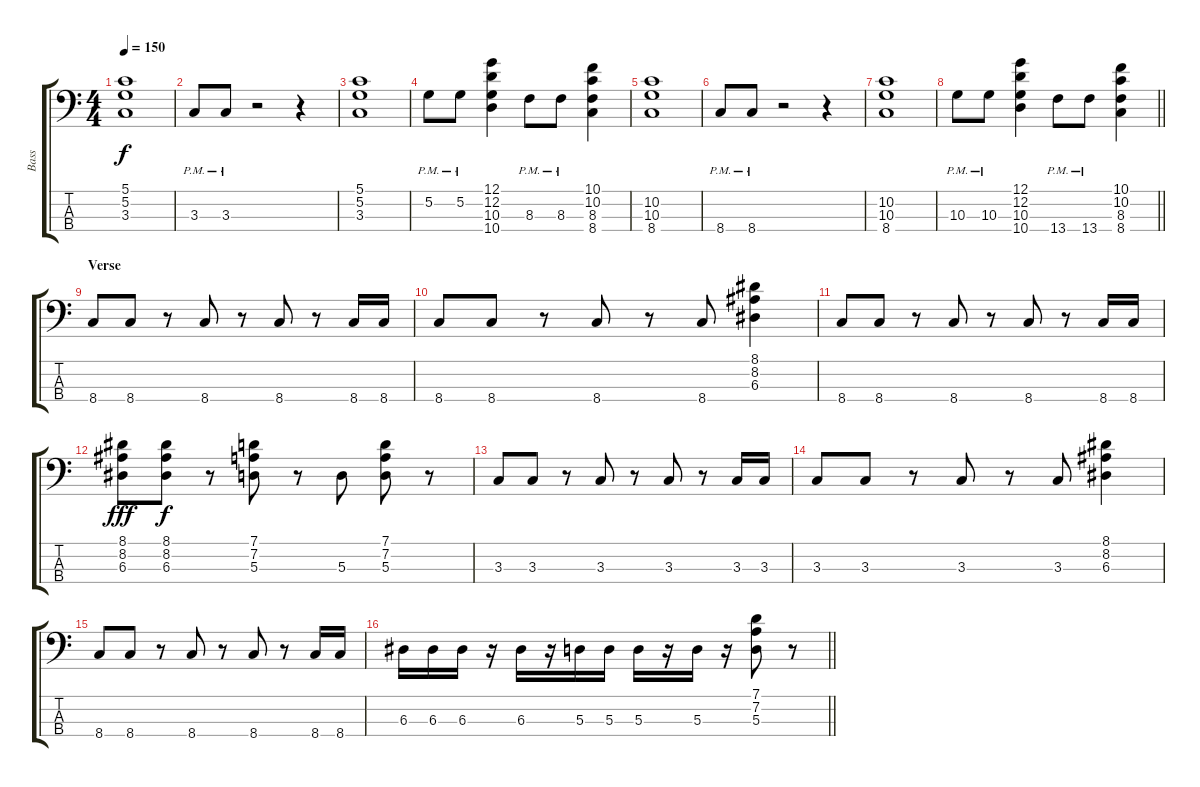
\track ("Bass" "Bass") {instrument electricbassfinger}
\staff {score tabs}
\tuning (G2 D2 A1 E1) {hide}
\ts (4 4)
\tempo 150
\clef f4
\ks c
(5.1 5.2 3.3).1{dy f instrument electricbassfinger} |
3.3{pm}.8 3.3{pm}.8 r.2 r.4 |
(5.1 5.2 3.3).1 |
5.2{pm}.8 5.2{pm}.8 (12.1 12.2 10.3 10.4).4 8.3{pm}.8 8.3{pm}.8 (10.1 10.2 8.3 8.4).4 |
(10.2 10.3 8.4).1 |
8.4{pm}.8 8.4{pm}.8 r.2 r.4 |
(10.2 10.3 8.4).1 |
\barLineRight lightlight
10.3{pm}.8 10.3{pm}.8 (12.1 12.2 10.3 10.4).4 13.4{pm}.8 13.4{pm}.8 (10.1 10.2 8.3 8.4).4 |
\section ("" "Verse")
8.4.8 8.4.8 r.8 8.4.8 r.8 8.4.8 r.8 8.4.16 8.4.16 |
8.4.8 8.4.8 r.8 8.4.8 r.8 8.4.8 (8.1 8.2 6.3).4 |
8.4.8 8.4.8 r.8 8.4.8 r.8 8.4.8 r.8 8.4.16 8.4.16 |
(8.1 8.2 6.3).8{dy fff} (8.1 8.2 6.3).8{dy f} r.8 (7.1 7.2 5.3).8 r.8 5.3.8 (7.1 7.2 5.3).8 r.8 |
3.3.8 3.3.8 r.8 3.3.8 r.8 3.3.8 r.8 3.3.16 3.3.16 |
3.3.8 3.3.8 r.8 3.3.8 r.8 3.3.8 (8.1 8.2 6.3).4 |
8.4.8 8.4.8 r.8 8.4.8 r.8 8.4.8 r.8 8.4.16 8.4.16 |
\barLineRight lightlight
6.3.16 6.3.16 6.3.16 r.16 6.3.16 r.16 5.3.16 5.3.16 5.3.16 r.16 5.3.16 r.16 (7.1 7.2 5.3).8 r.8
